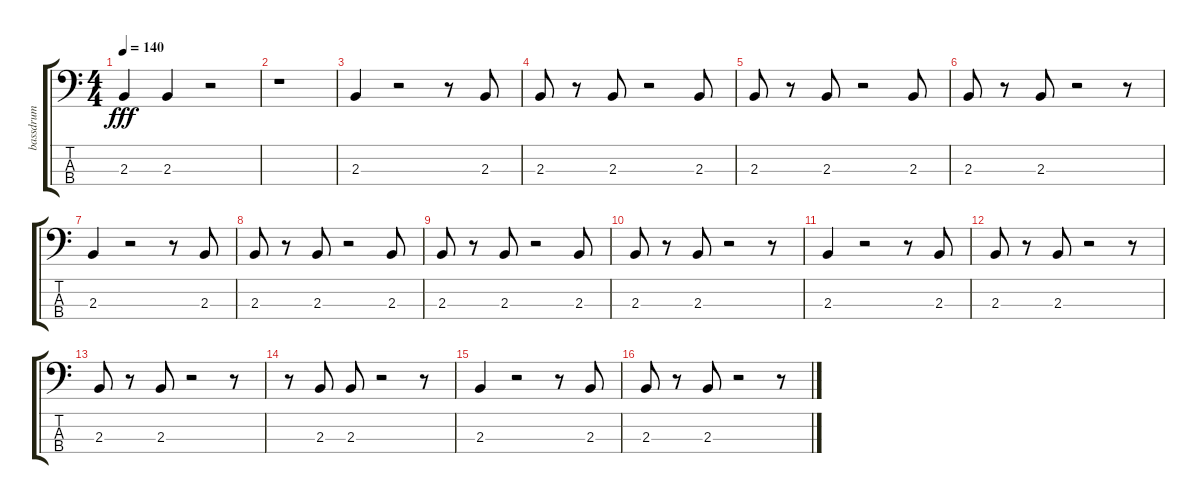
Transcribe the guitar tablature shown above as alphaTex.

\track ("bassdrum" "bassdrum") {instrument acousticguitarsteel}
\staff {score tabs}
\tuning (G2 D2 A1 E1) {hide}
\ts (4 4)
\tempo 140
\clef f4
\ks c
2.3.4{dy fff} 2.3.4 r.2 |
r.1 |
2.3.4 r.2 r.8 2.3.8 |
2.3.8 r.8 2.3.8 r.2 2.3.8 |
2.3.8 r.8 2.3.8 r.2 2.3.8 |
2.3.8 r.8 2.3.8 r.2 r.8 |
2.3.4 r.2 r.8 2.3.8 |
2.3.8 r.8 2.3.8 r.2 2.3.8 |
2.3.8 r.8 2.3.8 r.2 2.3.8 |
2.3.8 r.8 2.3.8 r.2 r.8 |
2.3.4 r.2 r.8 2.3.8 |
2.3.8 r.8 2.3.8 r.2 r.8 |
2.3.8 r.8 2.3.8 r.2 r.8 |
r.8 2.3.8 2.3.8 r.2 r.8 |
2.3.4 r.2 r.8 2.3.8 |
2.3.8 r.8 2.3.8 r.2 r.8
